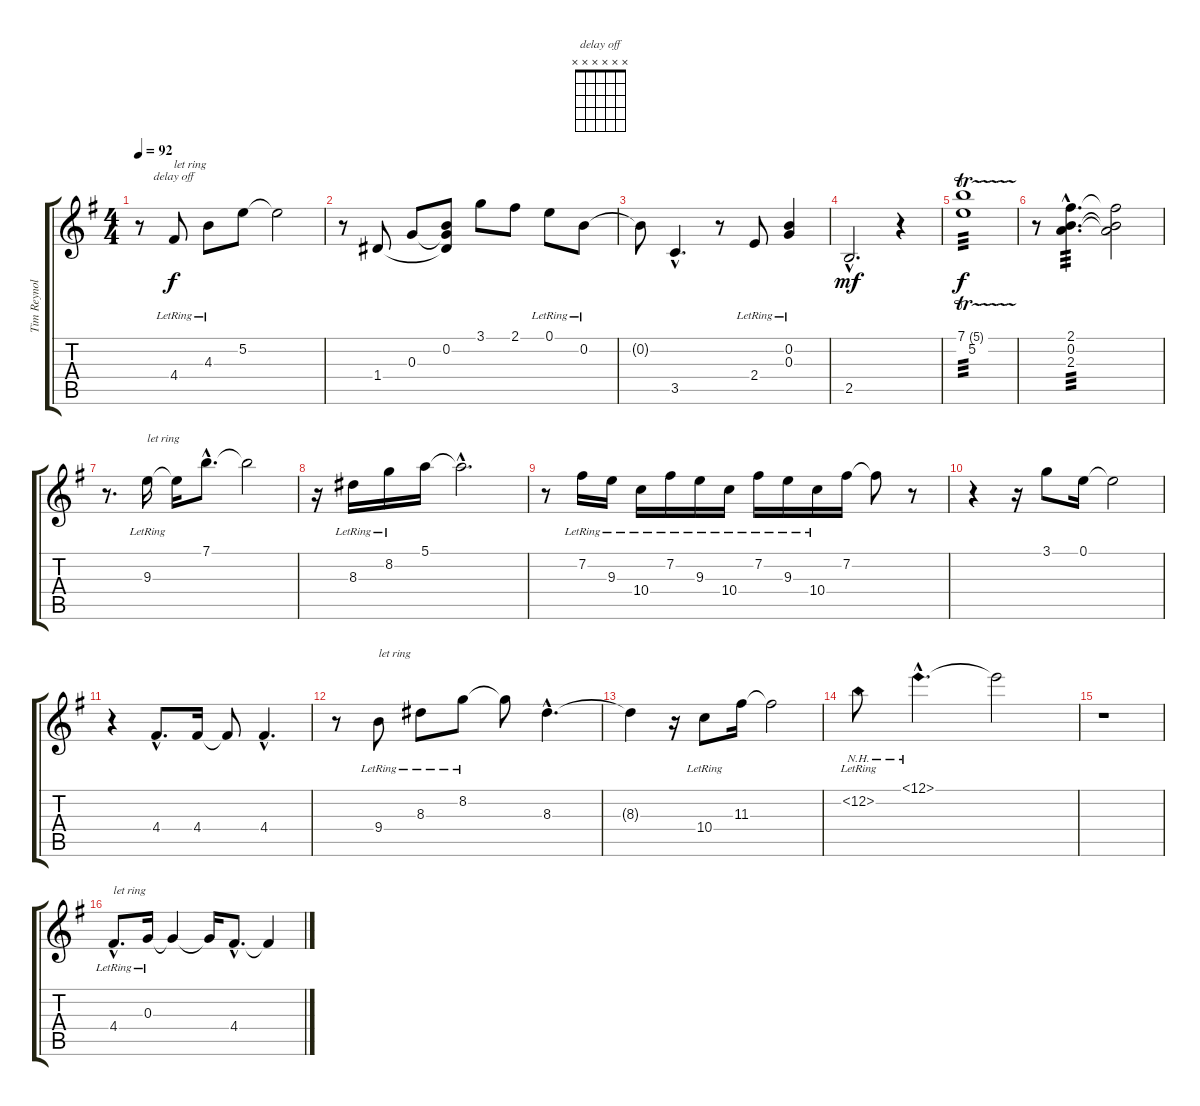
\track ("Tim Reynolds" "Tim Reynol") {instrument acousticguitarsteel}
\staff {score tabs}
\tuning (E4 B3 G3 D3 A2 E2) {hide}
\chord ("delay off" x x x x x x)
\ts (4 4)
\tempo 92
\clef g2
\ks g
r.8{dy f volume 14} 4.4{lr}.8{ch "delay off" txt "let ring"} 4.3{lr}.8 5.2.8 5.2{t}.2 |
r.8{volume 13} 1.4.8 0.3.8 (0.2 0.3{t} 1.4{t}).8 3.1.8 2.1.8 0.1{lr}.8 0.2{lr}.8 |
0.2{t}.8{volume 16} 3.5{hac}.4{d} r.8 2.4{lr}.8 (0.2{lr} 0.3{lr}).4 |
2.5{hac}.2{d dy mf} r.4 |
(7.1{tr (5 32)} 5.2).1{tp 3 dy f volume 11} |
r.8{volume 11} (2.1{hac} 0.2{hac} 2.3{hac}).4{d tp 3} (2.1{t} 0.2{t} 2.3{t}).2 |
r.8{d volume 13} 9.3{lr}.16{txt "let ring"} 9.3{t}.16 7.1{hac}.8{d} 7.1{t}.2 |
r.16 8.3{lr}.16 8.2{lr}.16 5.1.16 5.1{hac t}.2{d} |
r.8 7.2{lr}.16 9.3{lr}.16 10.4{lr}.16 7.2{lr}.16 9.3{lr}.16 10.4{lr}.16 7.2{lr}.16 9.3{lr}.16 10.4{lr}.16 7.2.16 7.2{t}.8 r.8 |
r.4 r.16 3.1.8 0.1.16 0.1{t}.2 |
r.4{volume 16} 4.4{hac}.8{d} 4.4.16 4.4{t}.8 4.4{hac}.4{d} |
r.8{volume 13} 9.4{lr}.8{txt "let ring"} 8.3{lr}.8 8.2{lr}.8 8.2{t}.8 8.3{hac}.4{d} |
8.3{t}.4 r.16 10.4{lr}.8 11.3.16 11.3{t}.2 |
12.2{nh lr}.8 12.1{nh hac}.4{d} 12.1{t}.2 |
r.1 |
4.4{hac lr}.8{d txt "let ring"} 0.3{lr}.16 0.3{t}.4 0.3{t}.16 4.4{hac}.8{d} 4.4{t}.4
